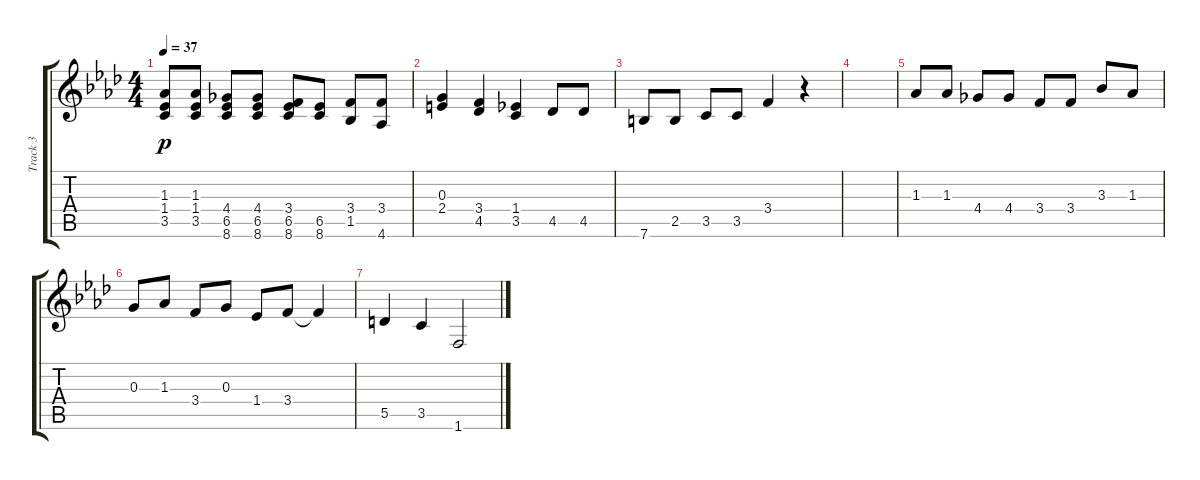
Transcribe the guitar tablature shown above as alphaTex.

\track ("Track 3" "Track 3") {instrument acousticguitarnylon}
\staff {score tabs}
\tuning (E4 B3 G3 D3 A2 E2) {hide}
\ts (4 4)
\tempo 37
\clef g2
\ks fminor
(1.3 1.4 3.5).8{dy p} (1.3 1.4 3.5).8 (4.4 6.5 8.6).8 (4.4 6.5 8.6).8 (3.4 6.5 8.6).8 (6.5 8.6).8 (3.4 1.5).8 (3.4 4.6).8 |
(0.3 2.4).4 (3.4 4.5).4 (1.4 3.5).4 4.5.8 4.5.8 |
7.6.8 2.5.8 3.5.8 3.5.8 3.4.4 r.4 |
|
1.3.8 1.3.8 4.4.8 4.4.8 3.4.8 3.4.8 3.3.8 1.3.8 |
0.3.8 1.3.8 3.4.8 0.3.8 1.4.8 3.4.8 3.4{t}.4 |
5.5.4 3.5.4 1.6.2
